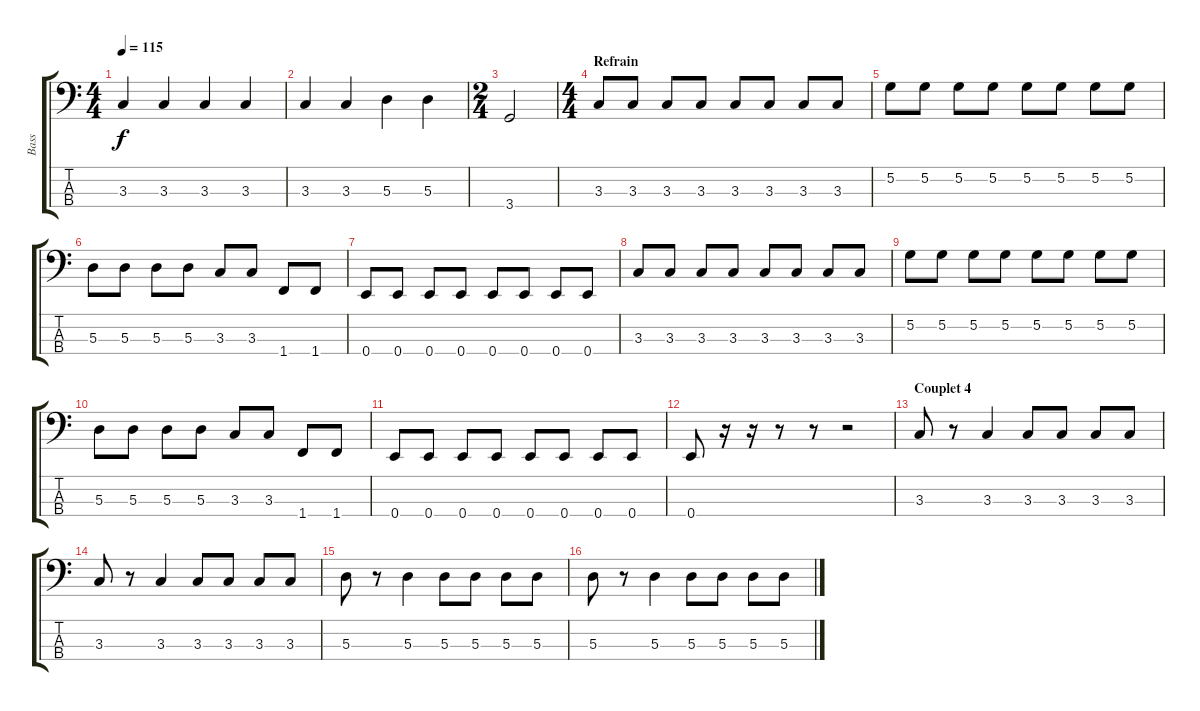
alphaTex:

\track ("Bass" "Bass") {instrument electricbasspick}
\staff {score tabs}
\tuning (G2 D2 A1 E1) {hide}
\ts (4 4)
\tempo 115
\clef f4
\ks c
3.3.4{dy f} 3.3.4 3.3.4 3.3.4 |
3.3.4 3.3.4 5.3.4 5.3.4 |
\ts (2 4)
3.4.2 |
\ts (4 4)
\section ("" "Refrain")
3.3.8 3.3.8 3.3.8 3.3.8 3.3.8 3.3.8 3.3.8 3.3.8 |
5.2.8 5.2.8 5.2.8 5.2.8 5.2.8 5.2.8 5.2.8 5.2.8 |
5.3.8 5.3.8 5.3.8 5.3.8 3.3.8 3.3.8 1.4.8 1.4.8 |
0.4.8 0.4.8 0.4.8 0.4.8 0.4.8 0.4.8 0.4.8 0.4.8 |
3.3.8 3.3.8 3.3.8 3.3.8 3.3.8 3.3.8 3.3.8 3.3.8 |
5.2.8 5.2.8 5.2.8 5.2.8 5.2.8 5.2.8 5.2.8 5.2.8 |
5.3.8 5.3.8 5.3.8 5.3.8 3.3.8 3.3.8 1.4.8 1.4.8 |
0.4.8 0.4.8 0.4.8 0.4.8 0.4.8 0.4.8 0.4.8 0.4.8 |
0.4.8 r.16 r.16 r.8 r.8 r.2 |
\section ("" "Couplet 4")
3.3.8 r.8 3.3.4 3.3.8 3.3.8 3.3.8 3.3.8 |
3.3.8 r.8 3.3.4 3.3.8 3.3.8 3.3.8 3.3.8 |
5.3.8 r.8 5.3.4 5.3.8 5.3.8 5.3.8 5.3.8 |
5.3.8 r.8 5.3.4 5.3.8 5.3.8 5.3.8 5.3.8
